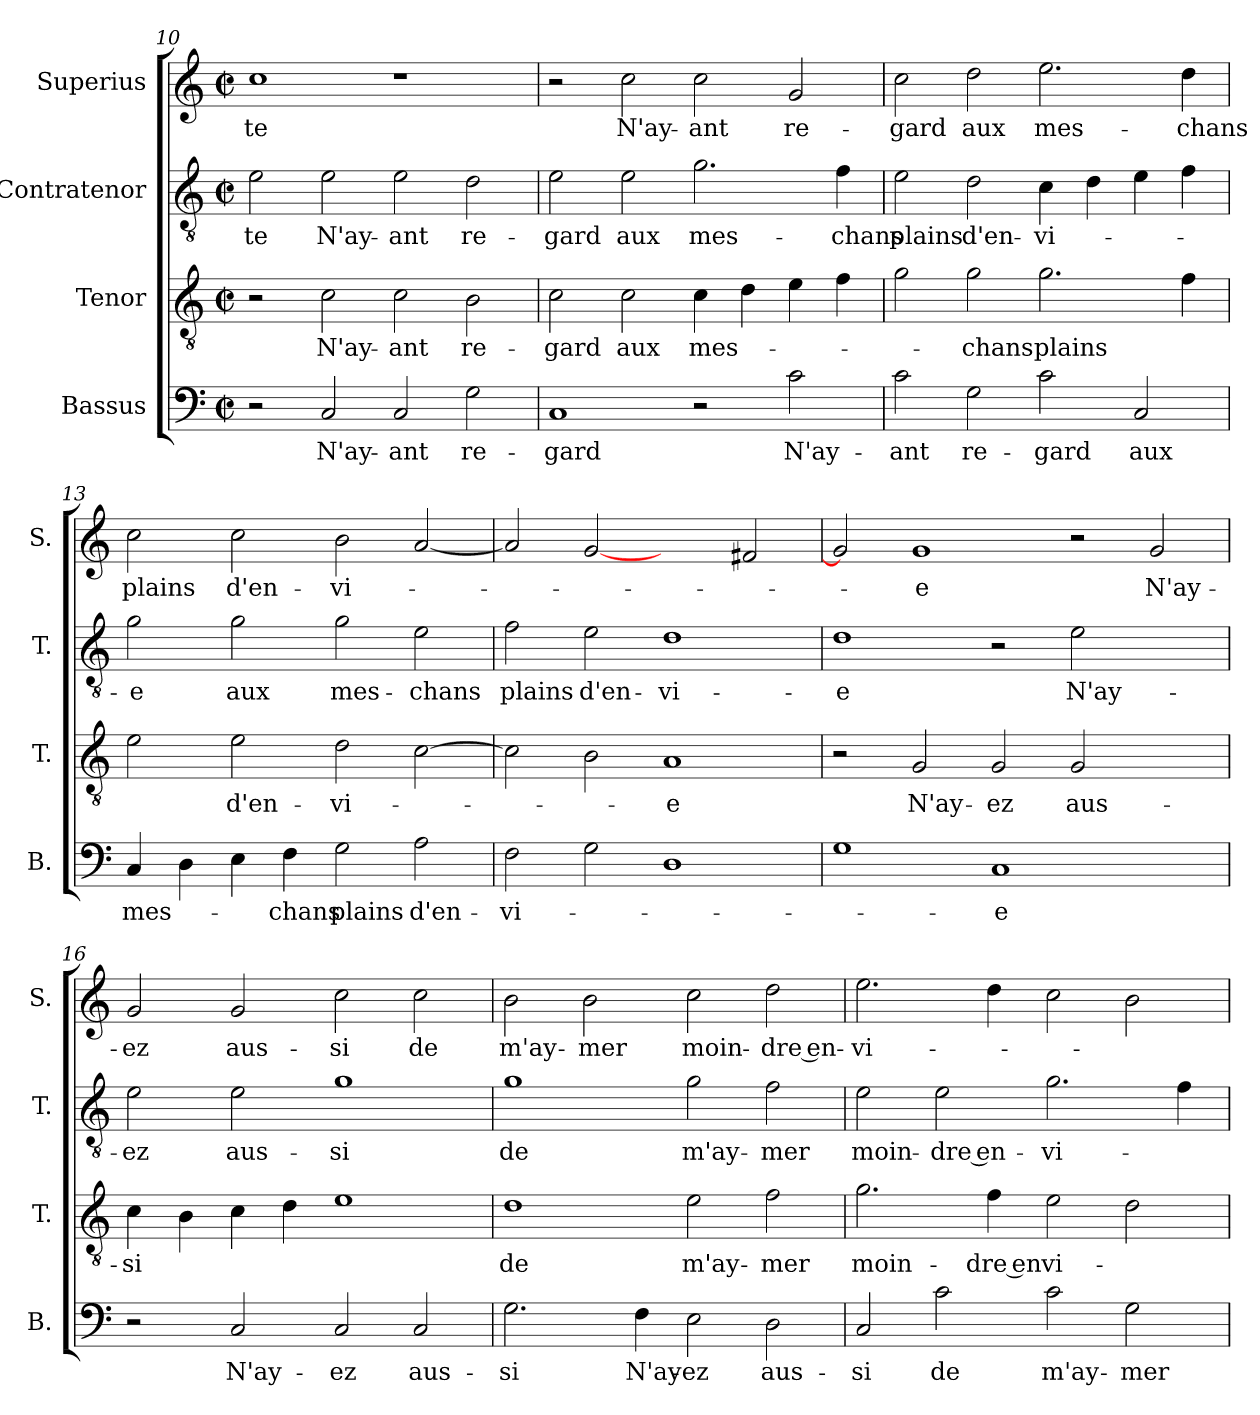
**kern	**text	**kern	**text	**kern	**text	**kern	**text
*part4	*part4	*part3	*part3	*part2	*part2	*part1	*part1
*staff4	*staff4	*staff3	*staff3	*staff2	*staff2	*staff1	*staff1
*I"Bassus	*	*I"Tenor	*	*I"Contratenor	*	*I"Superius	*
*I'B.	*	*I'T.	*	*I'T.	*	*I'S.	*
*clefF4	*	*clefGv2	*	*clefGv2	*	*clefG2	*
*k[]	*	*k[]	*	*k[]	*	*k[]	*
*C:	*	*C:	*	*C:	*	*C:	*
*M2/2	*	*M2/2	*	*M2/2	*	*M2/2	*
*met(c|)	*	*met(c|)	*	*met(c|)	*	*met(c|)	*
=10	=10	=10	=10	=10	=10	=10	=10
2r	.	2r	.	2e\	-te	1cc\	-te
2C/	N'ay-	2c\	N'ay-	2e\	N'ay-	.	.
2C/	-ant	2c\	-ant	2e\	-ant	1r	.
2G\	re-	2B\	re-	2d\	re-	.	.
!!LO:LB:g=z
=11	=11	=11	=11	=11	=11	=11	=11
1C/	-gard	2c\	-gard	2e\	-gard	2r	.
.	.	2c\	aux	2e\	aux	2cc\	N'ay-
2r	.	4c\	mes-	2.g\	mes-	2cc\	-ant
.	.	4d\	.	.	.	.	.
2c\	N'ay-	4e\	.	.	.	2g/	re-
.	.	4f\	.	4f\	-chans	.	.
=12	=12	=12	=12	=12	=12	=12	=12
2c\	-ant	2g\	.	2e\	plains	2cc\	-gard
2G\	re-	2g\	-chans	2d\	d'en-	2dd\	aux
2c\	-gard	2.g\	plains	4c\	-vi-	2.ee\	mes-
.	.	.	.	4d\	.	.	.
2C/	aux	.	.	4e\	.	.	.
.	.	4f\	.	4f\	.	4dd\	-chans
=13	=13	=13	=13	=13	=13	=13	=13
4C/	mes-	2e\	.	2g\	-e	2cc\	plains
4D\	.	.	.	.	.	.	.
4E\	.	2e\	d'en-	2g\	aux	2cc\	d'en-
4F\	-chans	.	.	.	.	.	.
2G\	plains	2d\	-vi-	2g\	mes-	2b\	-vi-
2A\	d'en-	[2c\	.	2e\	-chans	[2a/	.
=14	=14	=14	=14	=14	=14	=14	=14
2F\	-vi-	2c\]	.	2f\	plains	2a/]	.
2G\	.	2B\	.	2e\	d'en-	[2g/	.
1D\	.	1A/	-e	1d\	-vi-	2ryy	.
.	.	.	.	.	.	2f#X/	.
=15	=15	=15	=15	=15	=15	=15	=15
1G\	.	2r	.	1d\	-e	2g/]	.
.	.	2G/	N'ay-	.	.	1g/	-e
1C/	-e	2G/	-ez	2r	.	.	.
.	.	2G/	aus-	2e\	N'ay-	2r	.
2ryy	.	2ryy	.	2ryy	.	2g/	N'ay-
!!LO:PB:g=z
=16	=16	=16	=16	=16	=16	=16	=16
2r	.	4c\	-si	2e\	-ez	2g/	-ez
.	.	4B\	.	.	.	.	.
2C/	N'ay-	4c\	.	2e\	aus-	2g/	aus-
.	.	4d\	.	.	.	.	.
2C/	-ez	1e\	.	1g\	-si	2cc\	-si
2C/	aus-	.	.	.	.	2cc\	de
=17	=17	=17	=17	=17	=17	=17	=17
2.G\	-si	1d\	de	1g\	de	2b\	m'ay-
.	.	.	.	.	.	2b\	-mer
4F\	N'ay-	.	.	.	.	.	.
2E\	-ez	2e\	m'ay-	2g\	m'ay-	2cc\	moin-
2D\	aus-	2f\	-mer	2f\	-mer	2dd\	-dre en-
=18	=18	=18	=18	=18	=18	=18	=18
2C/	-si	2.g\	moin-	2e\	moin-	2.ee\	-vi-
2c\	de	.	.	2e\	-dre en-	.	.
.	.	4f\	-dre en	.	.	4dd\	.
2c\	m'ay-	2e\	vi-	2.g\	-vi-	2cc\	.
2G\	-mer	2d\	.	.	.	2b\	.
.	.	.	.	4f\	.	.	.
=	=	=	=	=	=	=	=
*-	*-	*-	*-	*-	*-	*-	*-
